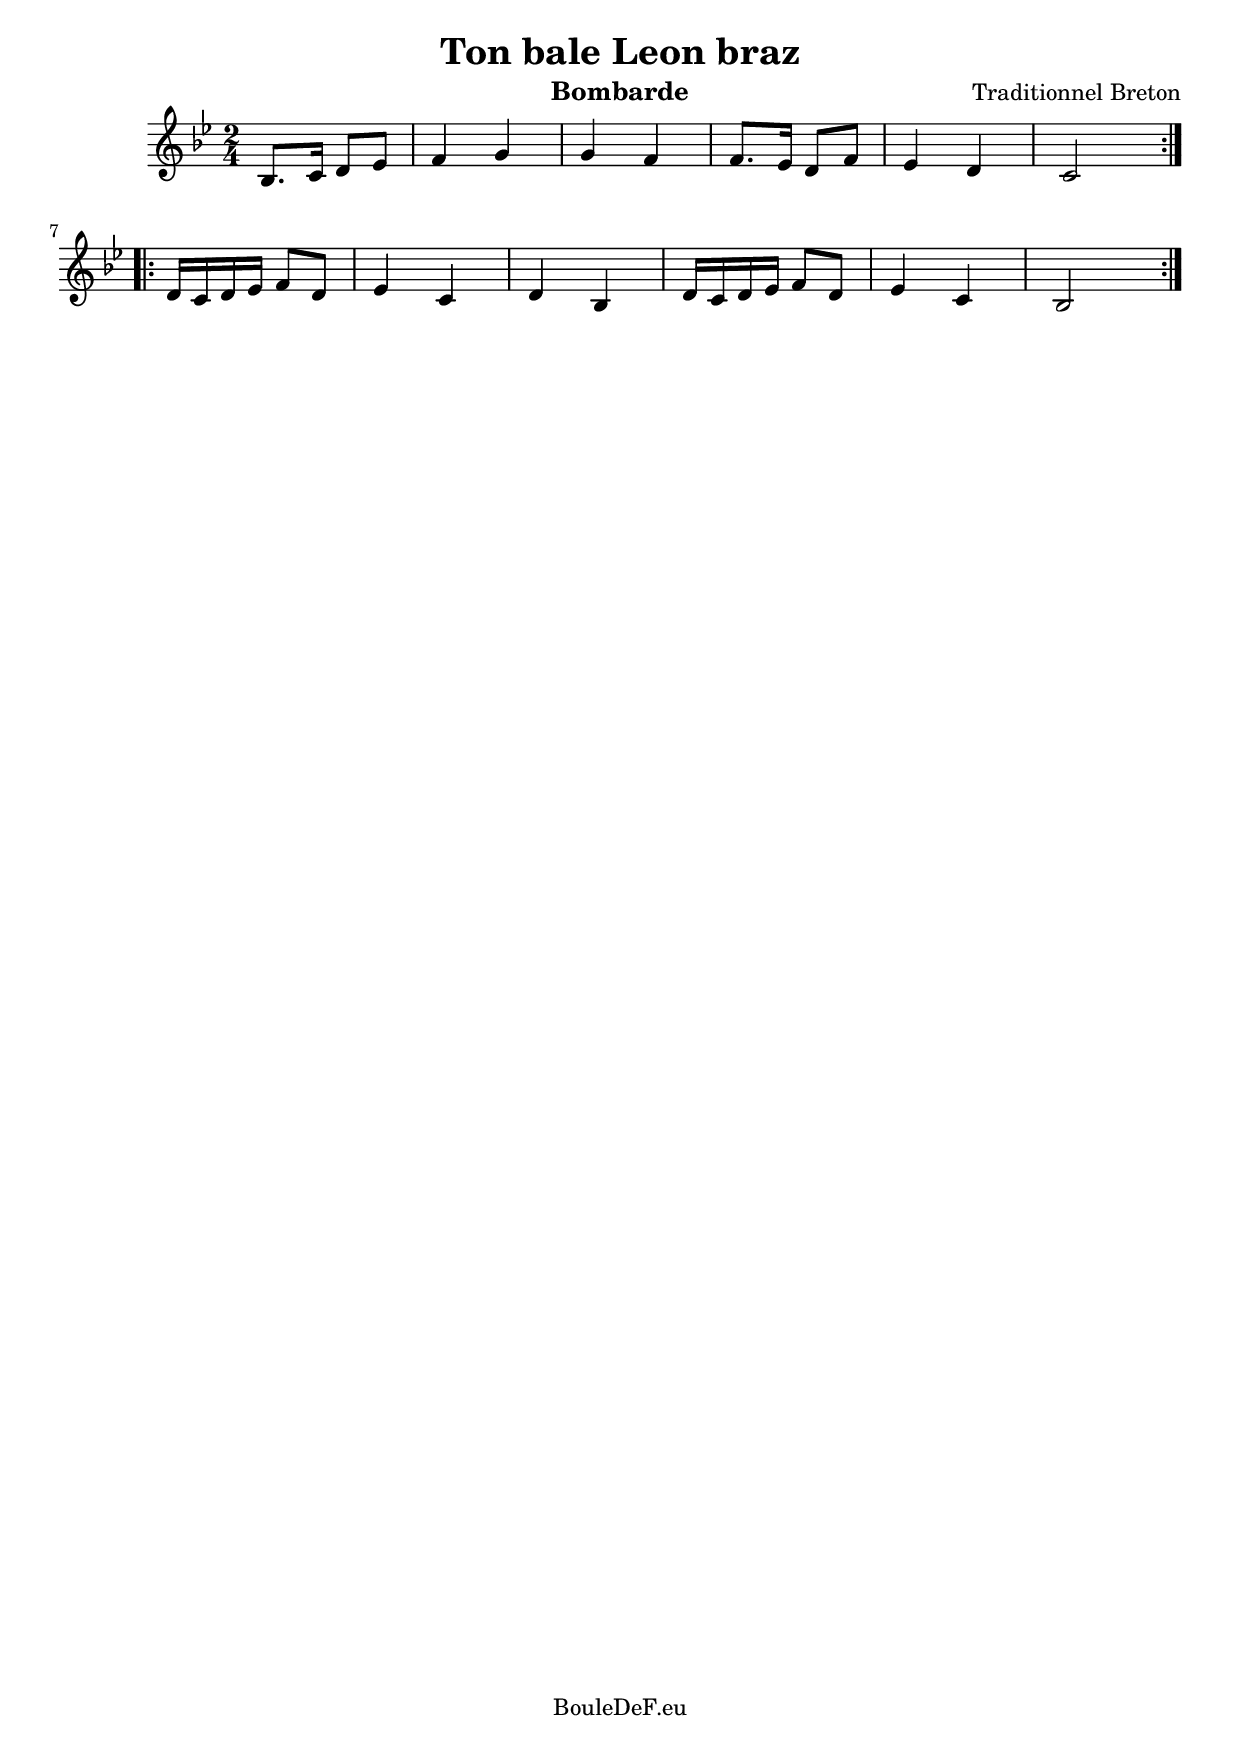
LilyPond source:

\version "2.16.0"
\include "italiano.ly"

\header {
	title = "Ton bale Leon braz"
	composer = "Traditionnel Breton"
	instrument = "Bombarde"
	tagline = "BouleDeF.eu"
}

marche = \relative sib {
	\clef "treble"
	\key sib \major
	\time 2/4

	\repeat volta 2 {
		| sib8. do16 re8 mib
		| fa4 sol
		| sol fa
		| fa8. mib16 re8 fa
		| mib4 re
		| do2
	}
	\break
	\repeat volta 2 {
		| re16 do re mib fa8 re
		| mib4 do
		| re sib
		| re16 do re mib fa8 re
		| mib4 do
		| sib2
	}
}

\score {
	\new Staff {
		\clef "treble" \marche
	}
	\layout {}
}

\score {
	\new Staff \with {midiInstrument=#"oboe"} {
		\unfoldRepeats { \marche }
	}
	\midi {}
}
